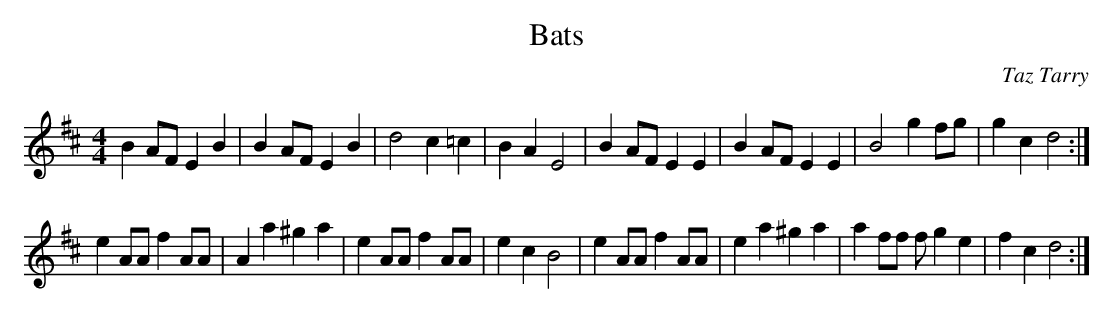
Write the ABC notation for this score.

X:1
T:Bats
M:4/4
L:1/4
C:Taz Tarry
K:D
BA/2F/2EB|BA/2F/2EB|d2c=c|BAE2|BA/2F/2EE|BA/2F/2EE|B2gf/2g/2|gcd2:|!
eA/2A/2fA/2A/2|Aa^ga|eA/2A/2fA/2A/2|ecB2|eA/2A/2fA/2A/2|ea^ga|a(3sf/2f/
2f/2sge|fcd2:|
